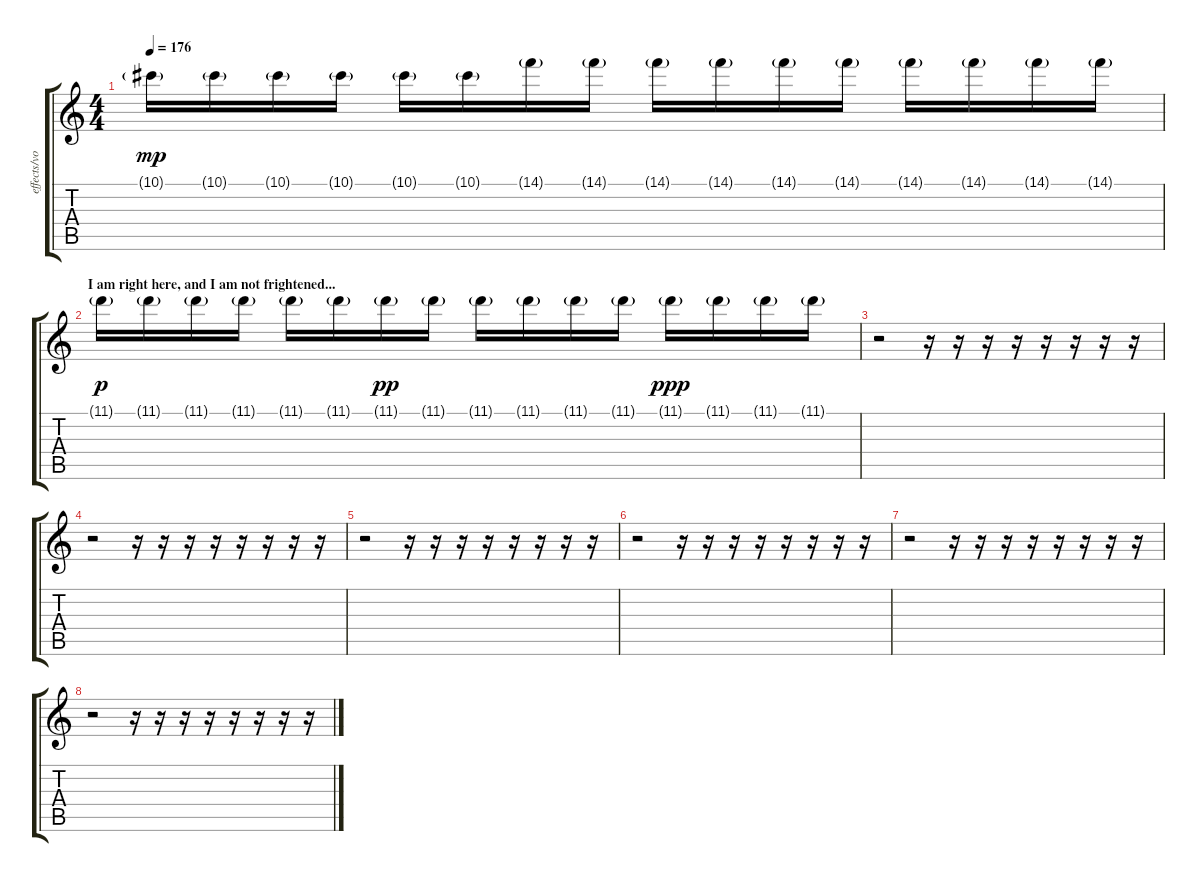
\track ("effects/vocals" "effects/vo") {instrument electricguitarjazz}
\staff {score tabs}
\tuning (Eb4 B3 Gb3 B2 Gb2 B1) {hide}
\ts (4 4)
\tempo 176
\clef g2
\ks c
10.1{g}.16{dy mp} 10.1{g}.16 10.1{g}.16 10.1{g}.16 10.1{g}.16 10.1{g}.16 14.1{g}.16 14.1{g}.16 14.1{g}.16 14.1{g}.16 14.1{g}.16 14.1{g}.16 14.1{g}.16 14.1{g}.16 14.1{g}.16 14.1{g}.16 |
\section ("" "I am right here, and I am not frightened...")
11.1{g}.16{dy p} 11.1{g}.16 11.1{g}.16 11.1{g}.16 11.1{g}.16 11.1{g}.16 11.1{g}.16{dy pp} 11.1{g}.16 11.1{g}.16 11.1{g}.16 11.1{g}.16 11.1{g}.16 11.1{g}.16{dy ppp} 11.1{g}.16 11.1{g}.16 11.1{g}.16 |
r.2 r.16 r.16 r.16 r.16 r.16 r.16 r.16 r.16 |
r.2 r.16 r.16 r.16 r.16 r.16 r.16 r.16 r.16 |
r.2 r.16 r.16 r.16 r.16 r.16 r.16 r.16 r.16 |
r.2 r.16 r.16 r.16 r.16 r.16 r.16 r.16 r.16 |
r.2 r.16 r.16 r.16 r.16 r.16 r.16 r.16 r.16 |
r.2 r.16 r.16 r.16 r.16 r.16 r.16 r.16 r.16
